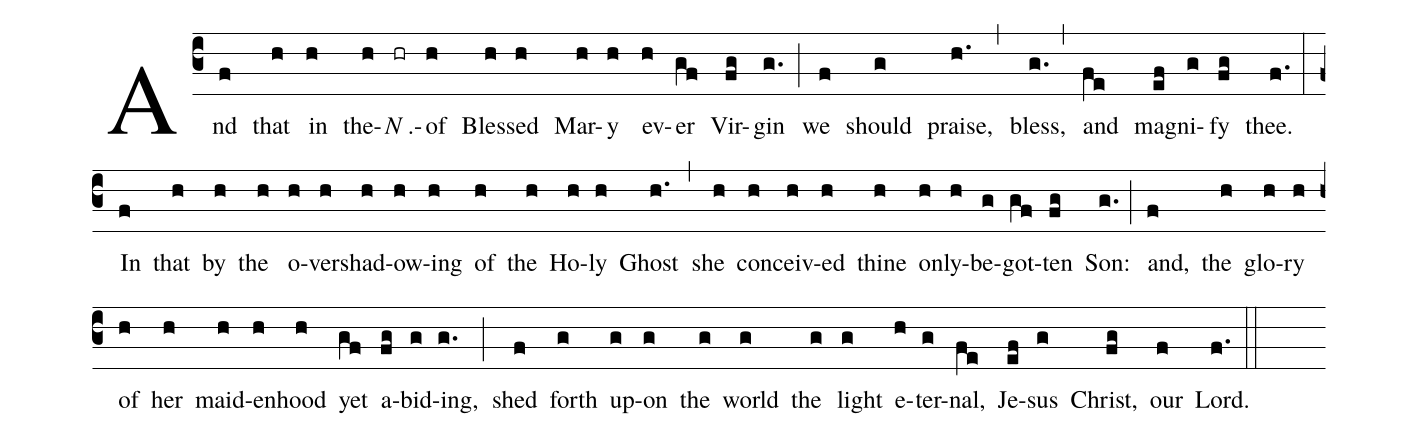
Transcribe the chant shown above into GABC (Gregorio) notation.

%%
(c3)And(f) that(h) in(h) the(h)<i>N</i> .(hr)of(h) Bless(h)ed(h) Mar(h)y(h) ev(h)er(gf) Vir(fg)gin(g.) (;) we(f) should(g) praise,(h.) (,) bless,(g.) (,) and(fe) mag(ef)ni(g)fy(fg) thee.(f.) (:) In(f) that(h) by(h) the(h) o(h)ver(h)shad(h)ow(h)ing(h) of(h) the(h) Ho(h)ly(h) Ghost(h.) (,) she(h) con(h)ceiv(h)ed(h) thine(h) on(h)ly-(h)be(g)got(gf)ten(fg) Son:(g.) (;) and,(f) the(h) glo(h)ry(h) of(h) her(h) maid(h)en(h)hood(h) yet(gf) a(fg)bid(g)ing,(g.) (;) shed(f) forth(g) up(g)on(g) the(g) world(g) the(g) light(g) e(h)ter(g)nal,(fe) Je(ef)sus(g) Christ,(fg) our(f) Lord.(f.) (::)
